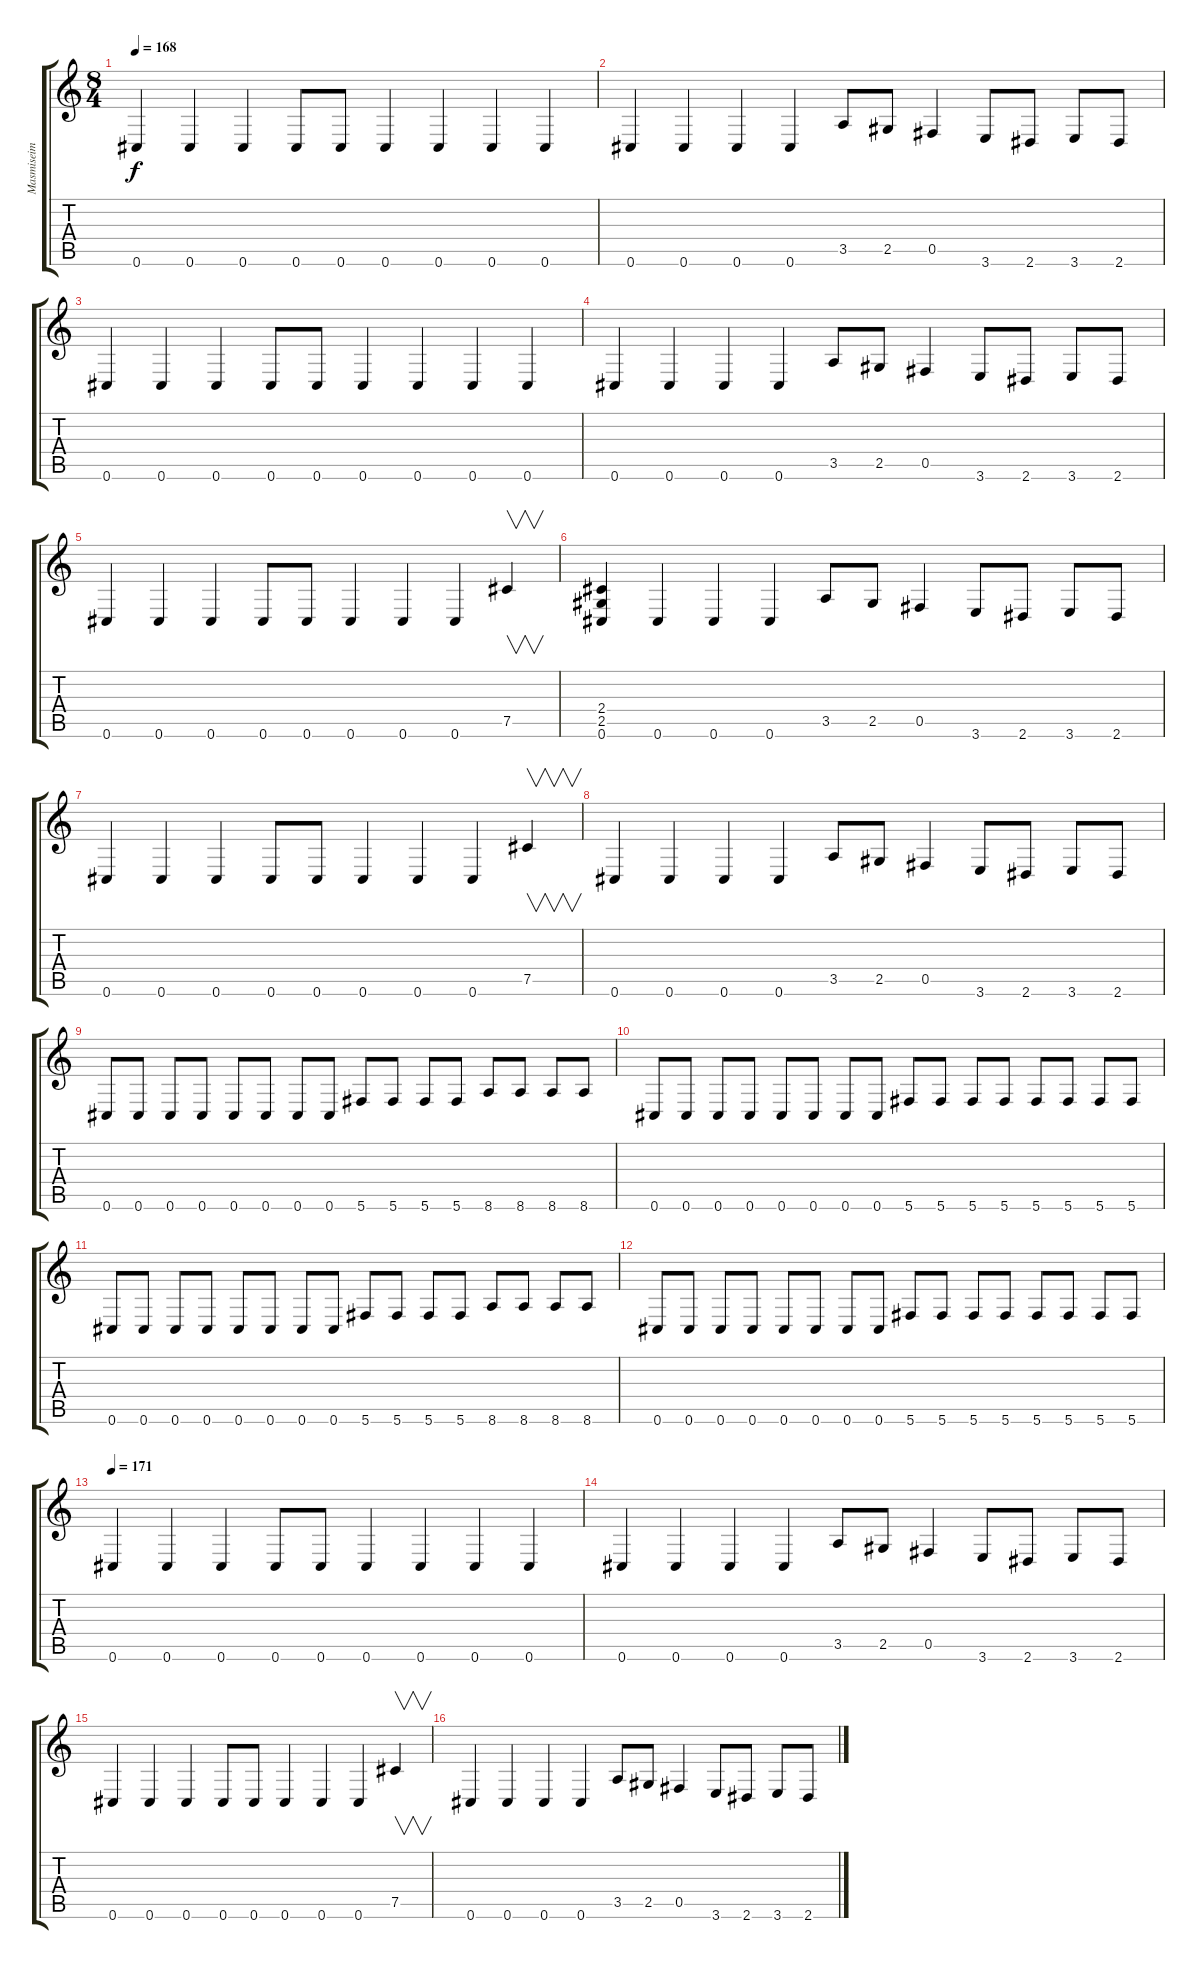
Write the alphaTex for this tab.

\track ("Masmiseim " "Masmiseim ") {instrument electricbasspick}
\staff {score tabs}
\tuning (Db4 Ab3 E3 B2 Gb2 Db2) {hide}
\ts (8 4)
\tempo 168
\clef g2
\ks c
0.6.4{dy f} 0.6.4 0.6.4 0.6.8 0.6.8 0.6.4 0.6.4 0.6.4 0.6.4 |
0.6.4 0.6.4 0.6.4 0.6.4 3.5.8 2.5.8 0.5.4 3.6.8 2.6.8 3.6.8 2.6.8 |
0.6.4 0.6.4 0.6.4 0.6.8 0.6.8 0.6.4 0.6.4 0.6.4 0.6.4 |
0.6.4 0.6.4 0.6.4 0.6.4 3.5.8 2.5.8 0.5.4 3.6.8 2.6.8 3.6.8 2.6.8 |
0.6.4 0.6.4 0.6.4 0.6.8 0.6.8 0.6.4 0.6.4 0.6.4 7.5.4{v} |
(2.4 2.5 0.6).4 0.6.4 0.6.4 0.6.4 3.5.8 2.5.8 0.5.4 3.6.8 2.6.8 3.6.8 2.6.8 |
0.6.4 0.6.4 0.6.4 0.6.8 0.6.8 0.6.4 0.6.4 0.6.4 7.5.4{v} |
0.6.4 0.6.4 0.6.4 0.6.4 3.5.8 2.5.8 0.5.4 3.6.8 2.6.8 3.6.8 2.6.8 |
0.6.8 0.6.8 0.6.8 0.6.8 0.6.8 0.6.8 0.6.8 0.6.8 5.6.8 5.6.8 5.6.8 5.6.8 8.6.8 8.6.8 8.6.8 8.6.8 |
0.6.8 0.6.8 0.6.8 0.6.8 0.6.8 0.6.8 0.6.8 0.6.8 5.6.8 5.6.8 5.6.8 5.6.8 5.6.8 5.6.8 5.6.8 5.6.8 |
0.6.8 0.6.8 0.6.8 0.6.8 0.6.8 0.6.8 0.6.8 0.6.8 5.6.8 5.6.8 5.6.8 5.6.8 8.6.8 8.6.8 8.6.8 8.6.8 |
0.6.8 0.6.8 0.6.8 0.6.8 0.6.8 0.6.8 0.6.8 0.6.8 5.6.8 5.6.8 5.6.8 5.6.8 5.6.8 5.6.8 5.6.8 5.6.8 |
\tempo 171
0.6.4 0.6.4 0.6.4 0.6.8 0.6.8 0.6.4 0.6.4 0.6.4 0.6.4 |
0.6.4 0.6.4 0.6.4 0.6.4 3.5.8 2.5.8 0.5.4 3.6.8 2.6.8 3.6.8 2.6.8 |
0.6.4 0.6.4 0.6.4 0.6.8 0.6.8 0.6.4 0.6.4 0.6.4 7.5.4{v} |
0.6.4 0.6.4 0.6.4 0.6.4 3.5.8 2.5.8 0.5.4 3.6.8 2.6.8 3.6.8 2.6.8
